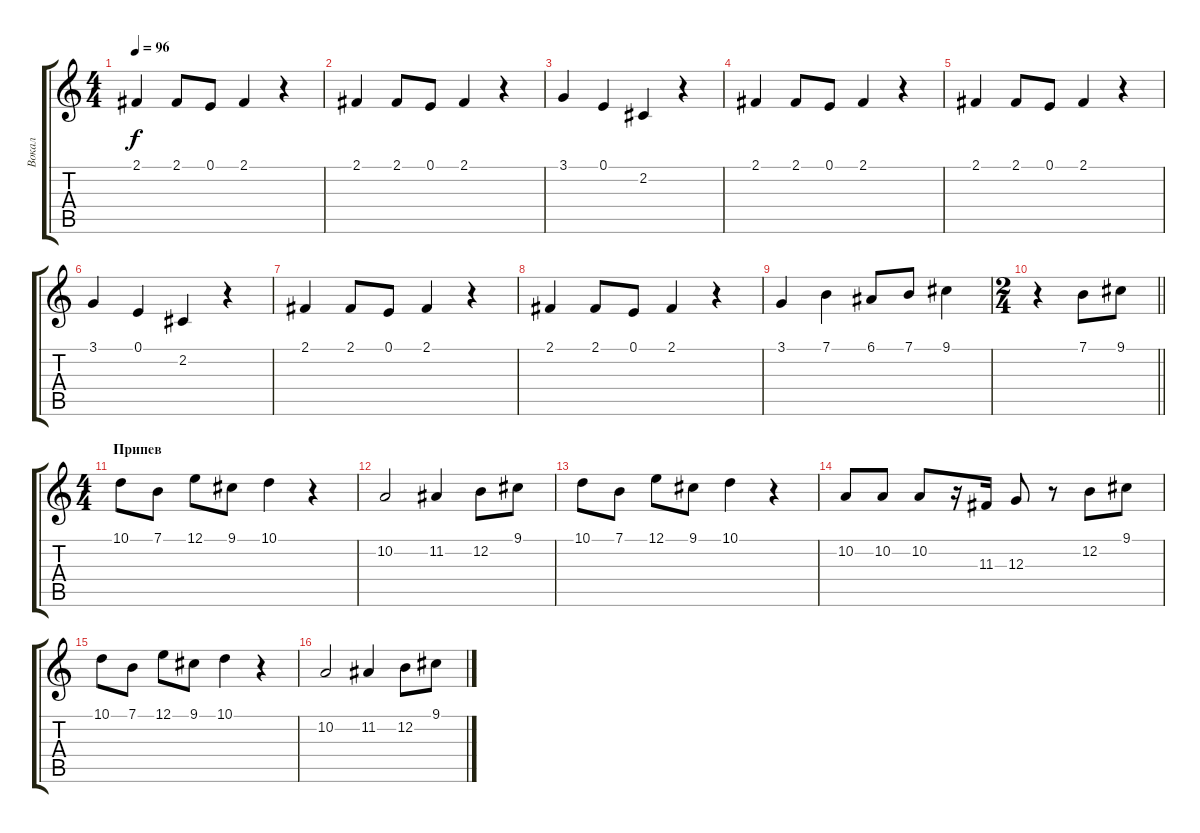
\track ("Вокал" "Вокал") {instrument lead6voice}
\staff {score tabs}
\tuning (E4 B3 G3 D3 A2 E2) {hide}
\ts (4 4)
\tempo 96
\clef g2
\ks c
2.1.4{dy f} 2.1.8 0.1.8 2.1.4 r.4 |
2.1.4 2.1.8 0.1.8 2.1.4 r.4 |
3.1.4 0.1.4 2.2.4 r.4 |
2.1.4 2.1.8 0.1.8 2.1.4 r.4 |
2.1.4 2.1.8 0.1.8 2.1.4 r.4 |
3.1.4 0.1.4 2.2.4 r.4 |
2.1.4 2.1.8 0.1.8 2.1.4 r.4 |
2.1.4 2.1.8 0.1.8 2.1.4 r.4 |
3.1.4 7.1.4 6.1.8 7.1.8 9.1.4 |
\ts (2 4)
\barLineRight lightlight
r.4 7.1.8 9.1.8 |
\ts (4 4)
\section ("" "Припев")
10.1.8 7.1.8 12.1.8 9.1.8 10.1.4 r.4 |
10.2.2 11.2.4 12.2.8 9.1.8 |
10.1.8 7.1.8 12.1.8 9.1.8 10.1.4 r.4 |
10.2.8 10.2.8 10.2.8 r.16 11.3.16 12.3.8 r.8 12.2.8 9.1.8 |
10.1.8 7.1.8 12.1.8 9.1.8 10.1.4 r.4 |
10.2.2 11.2.4 12.2.8 9.1.8
